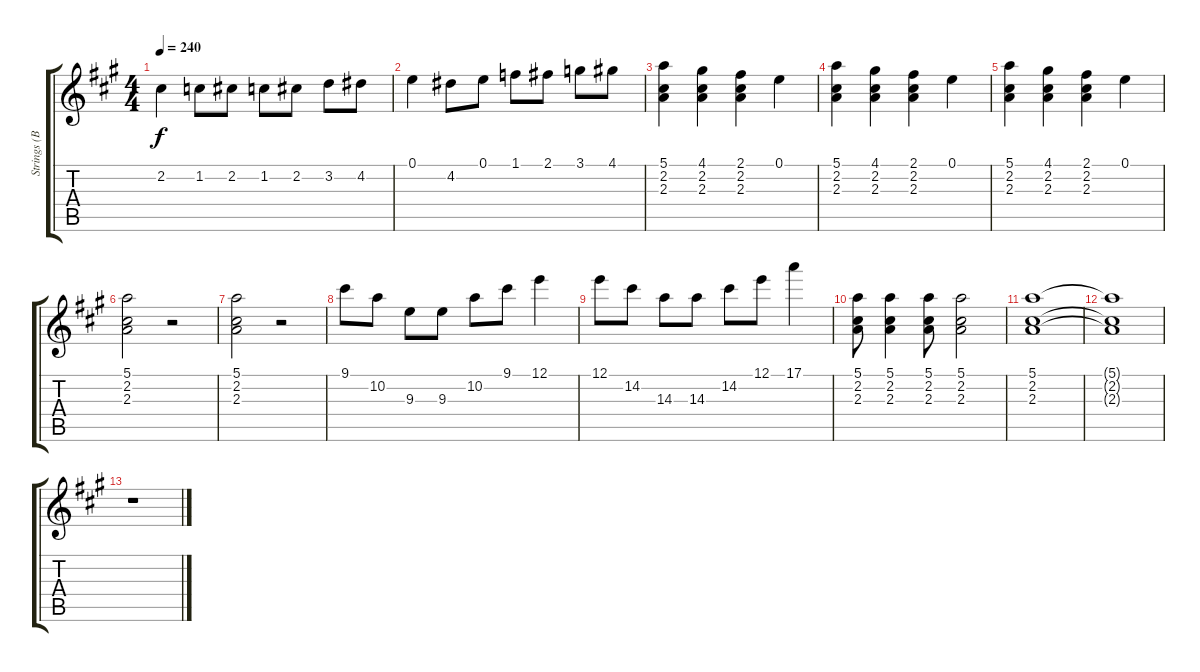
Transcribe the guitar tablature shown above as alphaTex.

\track ("Strings (BB)" "Strings (B") {instrument acousticguitarsteel}
\staff {score tabs}
\tuning (E4 B3 G3 D3 A2 E2) {hide}
\ts (4 4)
\tempo 240
\clef g2
\ks a
2.2.4{dy f} 1.2.8 2.2.8 1.2.8 2.2.8 3.2.8 4.2.8 |
0.1.4 4.2.8 0.1.8 1.1.8 2.1.8 3.1.8 4.1.8 |
(5.1 2.2 2.3).4 (4.1 2.2 2.3).4 (2.1 2.2 2.3).4 0.1.4 |
(5.1 2.2 2.3).4 (4.1 2.2 2.3).4 (2.1 2.2 2.3).4 0.1.4 |
(5.1 2.2 2.3).4 (4.1 2.2 2.3).4 (2.1 2.2 2.3).4 0.1.4 |
(5.1 2.2 2.3).2 r.2 |
(5.1 2.2 2.3).2 r.2 |
9.1.8 10.2.8 9.3.8 9.3.8 10.2.8 9.1.8 12.1.4 |
12.1.8 14.2.8 14.3.8 14.3.8 14.2.8 12.1.8 17.1.4 |
(5.1 2.2 2.3).8 (5.1 2.2 2.3).4 (5.1 2.2 2.3).8 (5.1 2.2 2.3).2 |
(5.1 2.2 2.3).1 |
(5.1{t} 2.2{t} 2.3{t}).1 |
r.1
